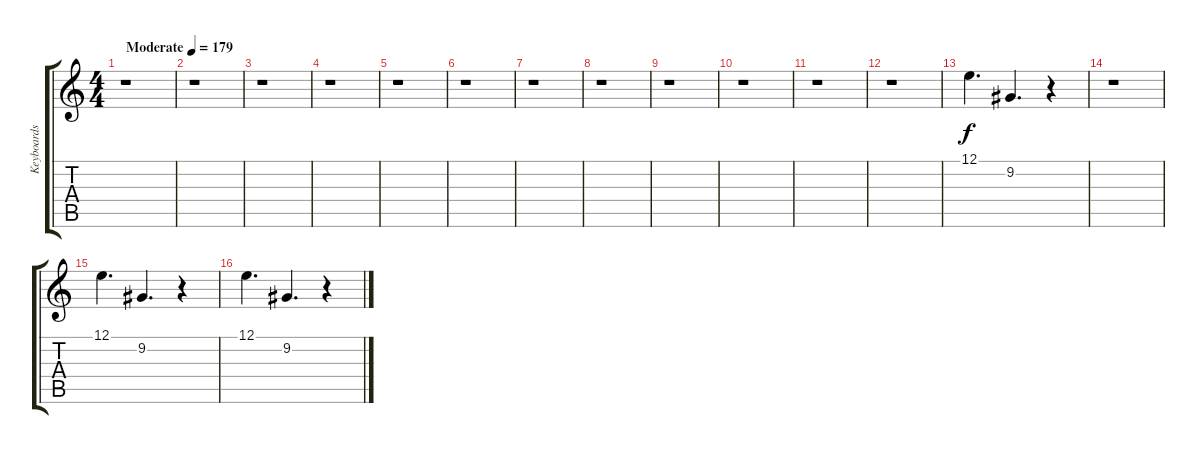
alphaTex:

\track ("Keyboards" "Keyboards") {instrument percussiveorgan}
\staff {score tabs}
\tuning (E4 B3 G3 D3 A2 E2) {hide}
\ts (4 4)
\tempo (179 "Moderate")
\clef g2
\ks c
r.1{dy f instrument percussiveorgan} |
r.1 |
r.1 |
r.1 |
r.1 |
r.1 |
r.1 |
r.1 |
r.1 |
r.1 |
r.1 |
r.1 |
12.1.4{d} 9.2.4{d} r.4 |
r.1 |
12.1.4{d} 9.2.4{d} r.4 |
12.1.4{d} 9.2.4{d} r.4
